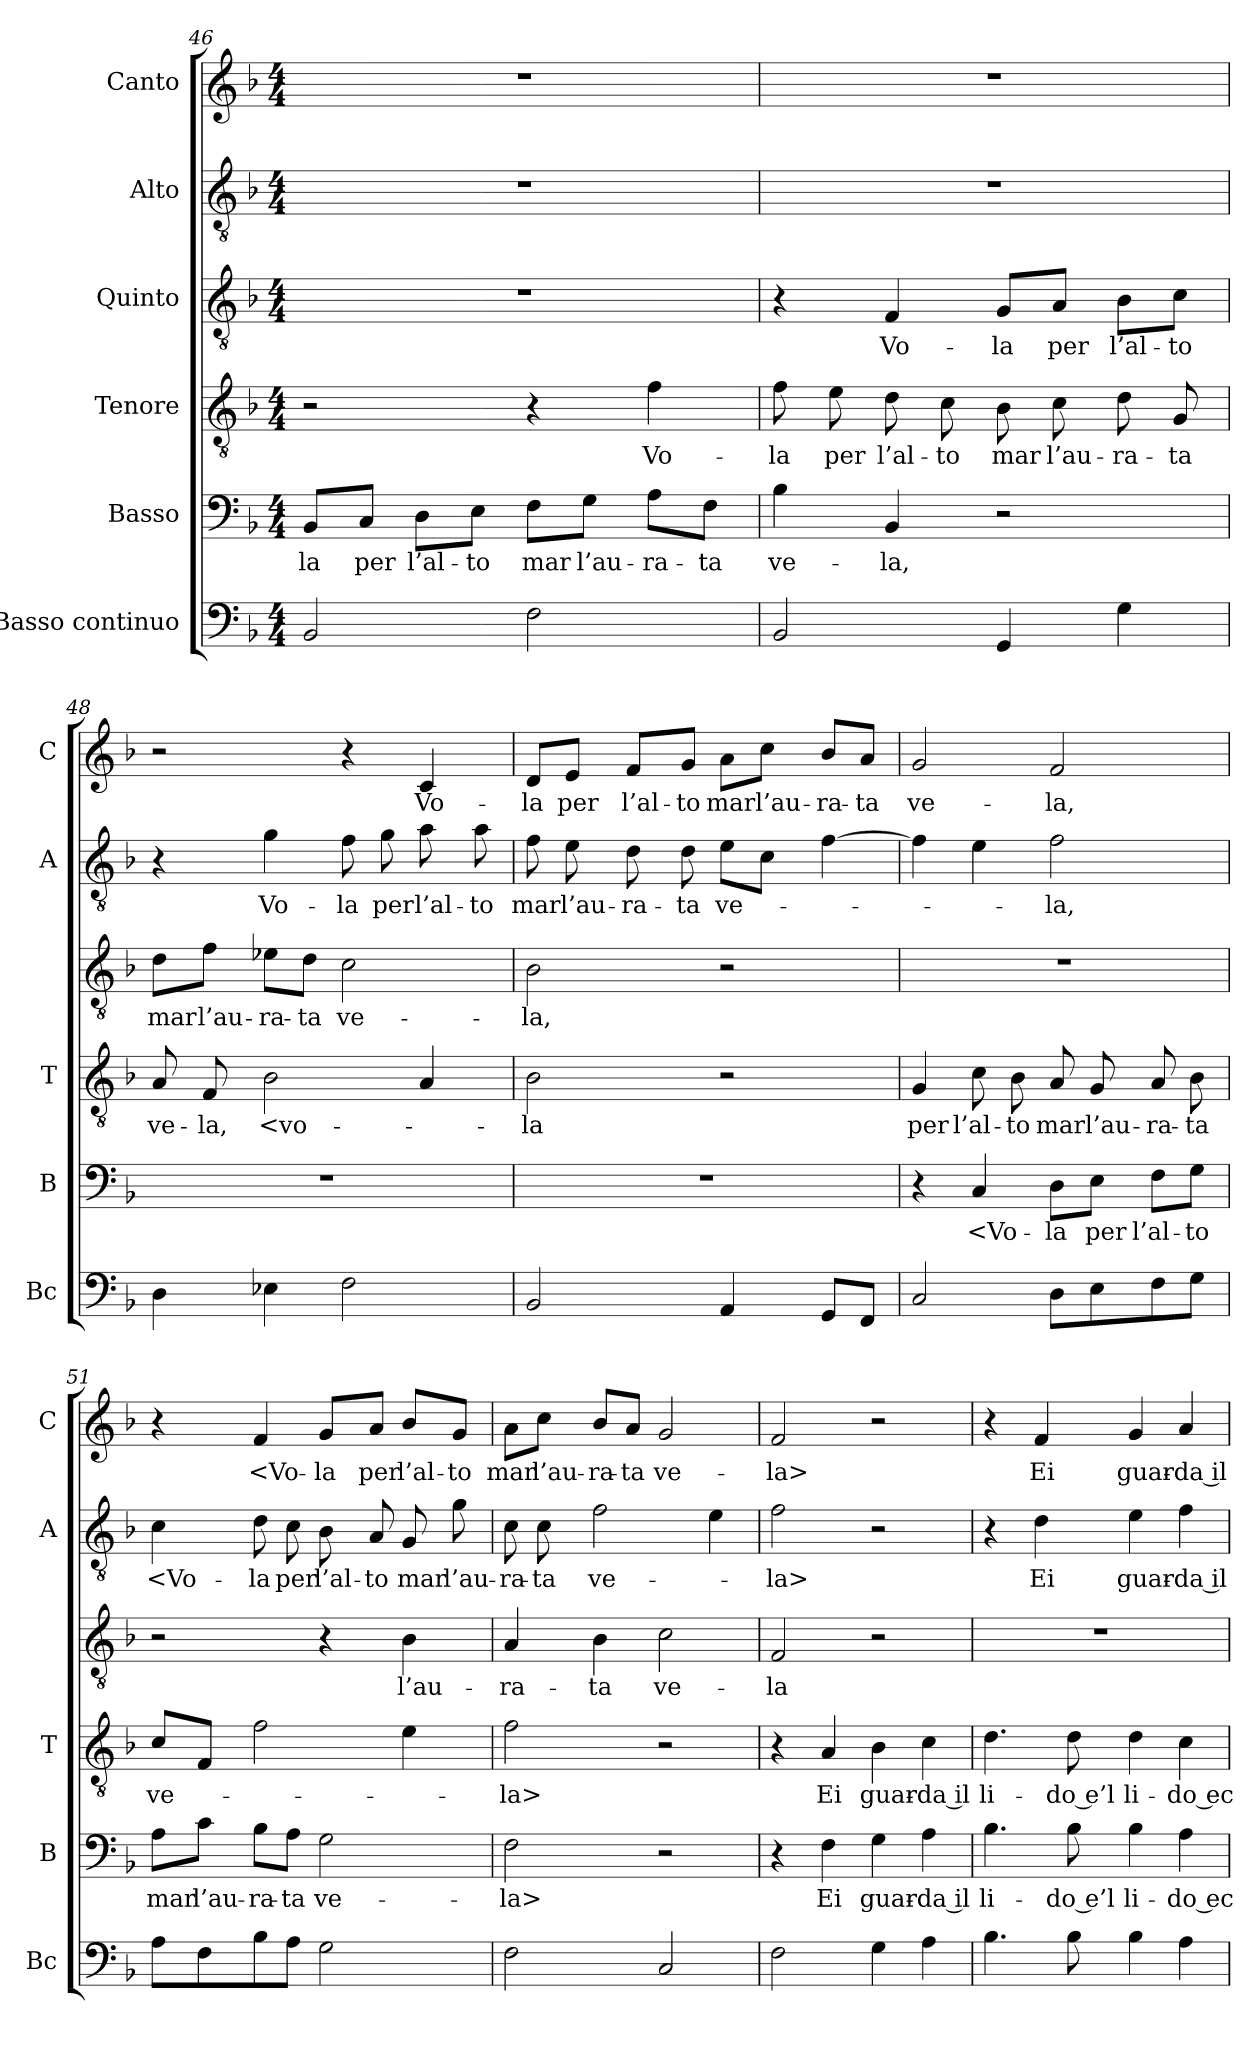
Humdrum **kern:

**kern	**kern	**text	**kern	**text	**kern	**text	**kern	**text	**kern	**text
*part6	*part5	*part5	*part4	*part4	*part3	*part3	*part2	*part2	*part1	*part1
*staff6	*staff5	*staff5	*staff4	*staff4	*staff3	*staff3	*staff2	*staff2	*staff1	*staff1
*I"Basso continuo	*I"Basso	*	*I"Tenore	*	*I"Quinto	*	*I"Alto	*	*I"Canto	*
*I'Bc	*I'B	*	*I'T	*	*	*	*I'A	*	*I'C	*
*clefF4	*clefF4	*	*clefGv2	*	*clefGv2	*	*clefGv2	*	*clefG2	*
*k[b-]	*k[b-]	*	*k[b-]	*	*k[b-]	*	*k[b-]	*	*k[b-]	*
*F:	*F:	*	*F:	*	*F:	*	*F:	*	*F:	*
*M4/4	*M4/4	*	*M4/4	*	*M4/4	*	*M4/4	*	*M4/4	*
=46	=46	=46	=46	=46	=46	=46	=46	=46	=46	=46
2BB-	8BB-/L	-la	2r	.	1r	.	1r	.	1r	.
.	8C/J	per	.	.	.	.	.	.	.	.
.	8D\L	l’al-	.	.	.	.	.	.	.	.
.	8E\J	-to	.	.	.	.	.	.	.	.
2F	8F\L	mar	4r	.	.	.	.	.	.	.
.	8G\J	l’au-	.	.	.	.	.	.	.	.
.	8A\L	-ra-	4f	Vo-	.	.	.	.	.	.
.	8F\J	-ta	.	.	.	.	.	.	.	.
=47	=47	=47	=47	=47	=47	=47	=47	=47	=47	=47
2BB-	4B-	ve-	8f	-la	4r	.	1r	.	1r	.
.	.	.	8e	per	.	.	.	.	.	.
.	4BB-	-la,	8d	l’al-	4F	Vo-	.	.	.	.
.	.	.	8c	-to	.	.	.	.	.	.
4GG	2r	.	8B-	mar	8G/L	-la	.	.	.	.
.	.	.	8c	l’au-	8A/J	per	.	.	.	.
4G	.	.	8d	-ra-	8B-\L	l’al-	.	.	.	.
.	.	.	8G	-ta	8c\J	-to	.	.	.	.
=48	=48	=48	=48	=48	=48	=48	=48	=48	=48	=48
4D	1r	.	8A	ve-	8d\L	mar	4r	.	2r	.
.	.	.	8F	-la,	8f\J	l’au-	.	.	.	.
4E-X	.	.	2B-	<vo-	8e-X\L	-ra-	4g	Vo-	.	.
.	.	.	.	.	8d\J	-ta	.	.	.	.
2F	.	.	.	.	2c	ve-	8f	-la	4r	.
.	.	.	.	.	.	.	8g	per	.	.
.	.	.	4A	.	.	.	8a	l’al-	4c	Vo-
.	.	.	.	.	.	.	8a	-to	.	.
=49	=49	=49	=49	=49	=49	=49	=49	=49	=49	=49
2BB-	1r	.	2B-	-la	2B-	-la,	8f	mar	8d/L	-la
.	.	.	.	.	.	.	8e	l’au-	8e/J	per
.	.	.	.	.	.	.	8d	-ra-	8f/L	l’al-
.	.	.	.	.	.	.	8d	-ta	8g/J	-to
4AA	.	.	2r	.	2r	.	8eL	ve-	8a\L	mar
.	.	.	.	.	.	.	8cJ	.	8cc\J	l’au-
8GGL	.	.	.	.	.	.	[4f	.	8b-/L	-ra-
8FFJ	.	.	.	.	.	.	.	.	8a/J	-ta
=50	=50	=50	=50	=50	=50	=50	=50	=50	=50	=50
2C	4r	.	4G	per	1r	.	4f]	.	2g	ve-
.	4C	<Vo-	8c	l’al-	.	.	4e	.	.	.
.	.	.	8B-	-to	.	.	.	.	.	.
8DL	8D\L	-la	8A	mar	.	.	2f	-la,	2f	-la,
8E	8E\J	per	8G	l’au-	.	.	.	.	.	.
8F	8F\L	l’al-	8A	-ra-	.	.	.	.	.	.
8GJ	8G\J	-to	8B-	-ta	.	.	.	.	.	.
=51	=51	=51	=51	=51	=51	=51	=51	=51	=51	=51
8AL	8A\L	mar	8cL	ve-	2r	.	4c	<Vo-	4r	.
8F	8c\J	l’au-	8FJ	.	.	.	.	.	.	.
8B-	8B-\L	-ra-	2f	.	.	.	8d	-la	4f	<Vo-
8AJ	8A\J	-ta	.	.	.	.	8c	per	.	.
2G	2G	ve-	.	.	4r	.	8B-	l’al-	8g/L	-la
.	.	.	.	.	.	.	8A	-to	8a/J	per
.	.	.	4e	.	4B-	l’au-	8G	mar	8b-/L	l’al-
.	.	.	.	.	.	.	8g	l’au-	8g/J	-to
=52	=52	=52	=52	=52	=52	=52	=52	=52	=52	=52
2F	2F	-la>	2f	-la>	4A	-ra-	8c	-ra-	8a\L	mar
.	.	.	.	.	.	.	8c	-ta	8cc\J	l’au-
.	.	.	.	.	4B-	-ta	2f	ve-	8b-/L	-ra-
.	.	.	.	.	.	.	.	.	8a/J	-ta
2C	2r	.	2r	.	2c	ve-	.	.	2g	ve-
.	.	.	.	.	.	.	4e	.	.	.
=53	=53	=53	=53	=53	=53	=53	=53	=53	=53	=53
2F	4r	.	4r	.	2F	-la	2f	-la>	2f	-la>
.	4F	Ei	4A	Ei	.	.	.	.	.	.
4G	4G	guar-	4B-	guar-	2r	.	2r	.	2r	.
4A	4A	-da il	4c	-da il	.	.	.	.	.	.
=54	=54	=54	=54	=54	=54	=54	=54	=54	=54	=54
4.B-	4.B-	li-	4.d	li-	1r	.	4r	.	4r	.
.	.	.	.	.	.	.	4d	Ei	4f	Ei
8B-	8B-	-do e’l	8d	-do e’l	.	.	.	.	.	.
4B-	4B-	li-	4d	li-	.	.	4e	guar-	4g	guar-
4A	4A	-do ec-	4c	-do ec-	.	.	4f	-da il	4a	-da il
=	=	=	=	=	=	=	=	=	=	=
*-	*-	*-	*-	*-	*-	*-	*-	*-	*-	*-
